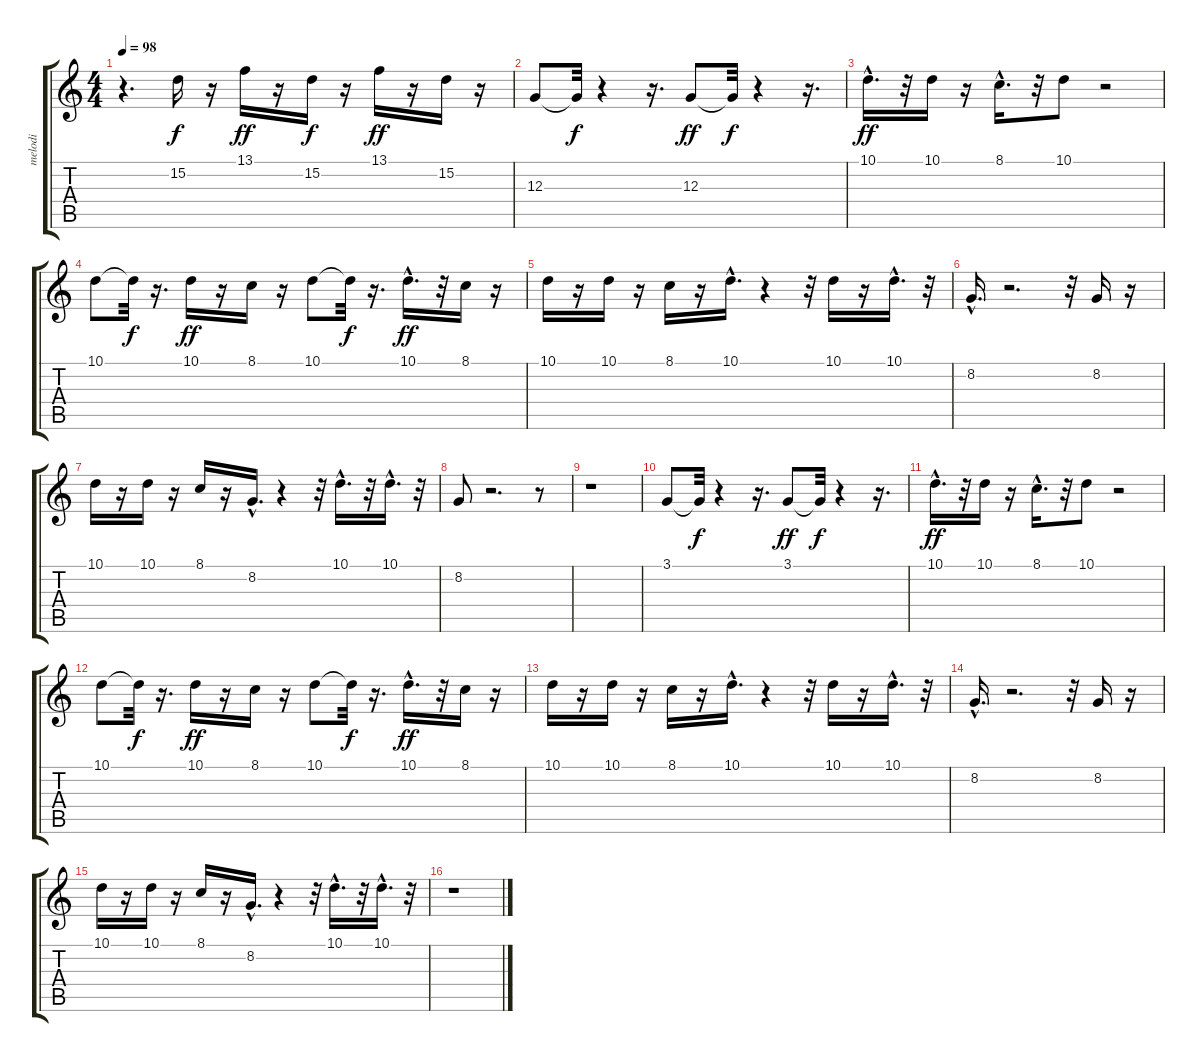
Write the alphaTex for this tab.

\track ("melodi" "melodi") {instrument lead3calliope}
\staff {score tabs}
\tuning (E4 B3 G3 D3 A2 E2) {hide}
\ts (4 4)
\tempo 98
\clef g2
\ks c
r.4{d dy ff} 15.2.16{dy f} r.16 13.1.16{dy ff} r.16 15.2.16{dy f} r.16 13.1.16{dy ff} r.16 15.2.16 r.16 |
12.3.8 12.3{t}.32{dy f} r.4 r.16{d} 12.3.8{dy ff} 12.3{t}.32{dy f} r.4 r.16{d} |
10.1{hac}.16{d dy ff} r.32 10.1.16 r.16 8.1{hac}.16{d} r.32 10.1.8 r.2 |
10.1.8 10.1{t}.32{dy f} r.16{d} 10.1.16{dy ff} r.16 8.1.16 r.16 10.1.8 10.1{t}.32{dy f} r.16{d} 10.1{hac}.16{d dy ff} r.32 8.1.16 r.16 |
10.1.16 r.16 10.1.16 r.16 8.1.16 r.16 10.1{hac}.16{d} r.4 r.32 10.1.16 r.16 10.1{hac}.16{d} r.32 |
8.2{hac}.16{d} r.2{d} r.32 8.2.16 r.16 |
10.1.16 r.16 10.1.16 r.16 8.1.16 r.16 8.2{hac}.16{d} r.4 r.32 10.1{hac}.16{d} r.32 10.1{hac}.16{d} r.32 |
8.2.8 r.2{d} r.8 |
r.1 |
3.1.8 3.1{t}.32{dy f} r.4 r.16{d} 3.1.8{dy ff} 3.1{t}.32{dy f} r.4 r.16{d} |
10.1{hac}.16{d dy ff} r.32 10.1.16 r.16 8.1{hac}.16{d} r.32 10.1.8 r.2 |
10.1.8 10.1{t}.32{dy f} r.16{d} 10.1.16{dy ff} r.16 8.1.16 r.16 10.1.8 10.1{t}.32{dy f} r.16{d} 10.1{hac}.16{d dy ff} r.32 8.1.16 r.16 |
10.1.16 r.16 10.1.16 r.16 8.1.16 r.16 10.1{hac}.16{d} r.4 r.32 10.1.16 r.16 10.1{hac}.16{d} r.32 |
8.2{hac}.16{d} r.2{d} r.32 8.2.16 r.16 |
10.1.16 r.16 10.1.16 r.16 8.1.16 r.16 8.2{hac}.16{d} r.4 r.32 10.1{hac}.16{d} r.32 10.1{hac}.16{d} r.32 |
r.1
